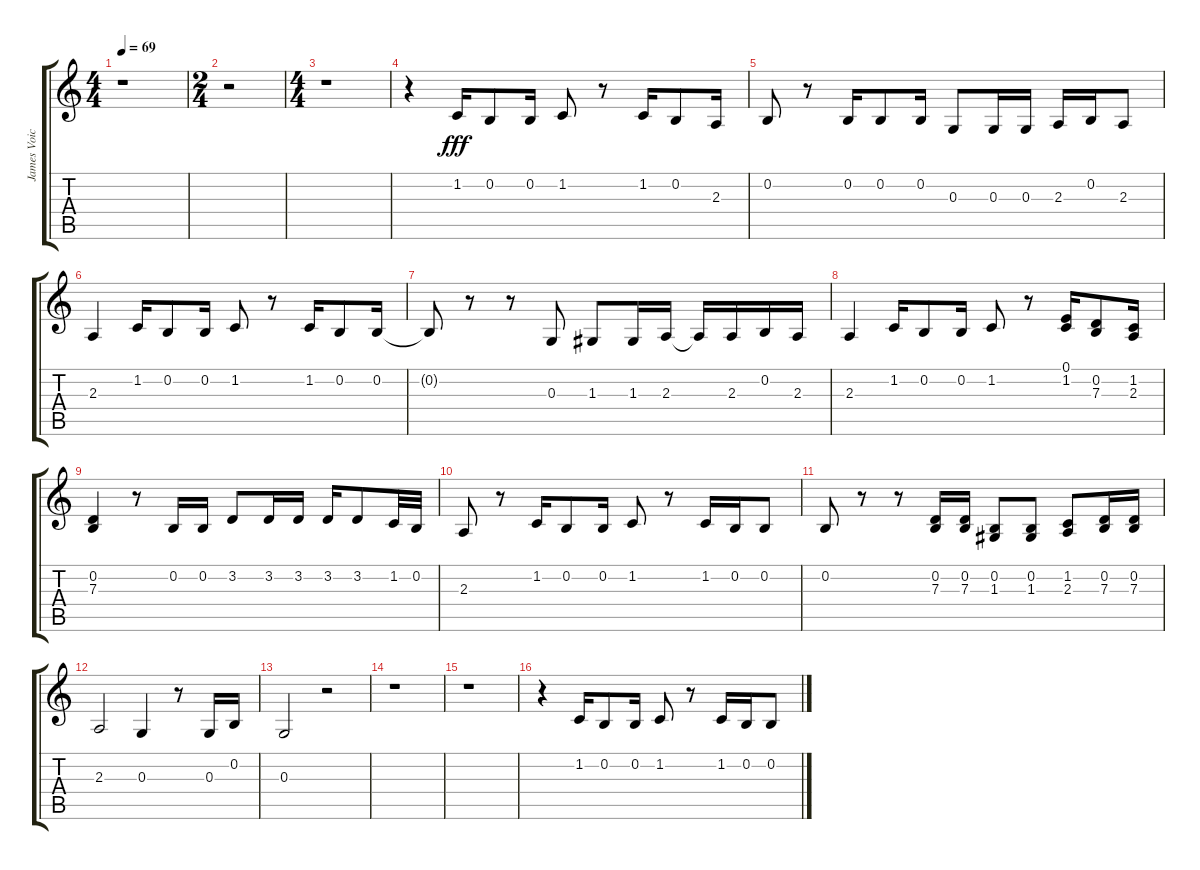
\track ("James Voice" "James Voic") {instrument pad3polysynth}
\staff {score tabs}
\tuning (E4 B3 G3 D3 A2 E2) {hide}
\ts (4 4)
\tempo 69
\clef g2
\ks c
r.1{dy fff} |
\ts (2 4)
r.2 |
\ts (4 4)
r.1 |
r.4 1.2.16 0.2.8 0.2.16 1.2.8 r.8 1.2.16 0.2.8 2.3.16 |
0.2.8 r.8 0.2.16 0.2.8 0.2.16 0.3.8 0.3.16 0.3.16 2.3.16 0.2.16 2.3.8 |
2.3.4 1.2.16 0.2.8 0.2.16 1.2.8 r.8 1.2.16 0.2.8 0.2.16 |
0.2{t}.8 r.8 r.8 0.3.8 1.3.8 1.3.16 2.3.16 2.3{t}.16 2.3.16 0.2.16 2.3.16 |
2.3.4 1.2.16 0.2.8 0.2.16 1.2.8 r.8 (0.1 1.2).16 (0.2 7.3).8 (1.2 2.3).16 |
(0.2 7.3).4 r.8 0.2.16 0.2.16 3.2.8 3.2.16 3.2.16 3.2.16 3.2.8 1.2.32 0.2.32 |
2.3.8 r.8 1.2.16 0.2.8 0.2.16 1.2.8 r.8 1.2.16 0.2.16 0.2.8 |
0.2.8 r.8 r.8 (0.2 7.3).16 (0.2 7.3).16 (0.2 1.3).8 (0.2 1.3).8 (1.2 2.3).8 (0.2 7.3).16 (0.2 7.3).16 |
2.3.2 0.3.4 r.8 0.3.16 0.2.16 |
0.3.2 r.2 |
r.1 |
r.1 |
r.4 1.2.16 0.2.8 0.2.16 1.2.8 r.8 1.2.16 0.2.16 0.2.8
